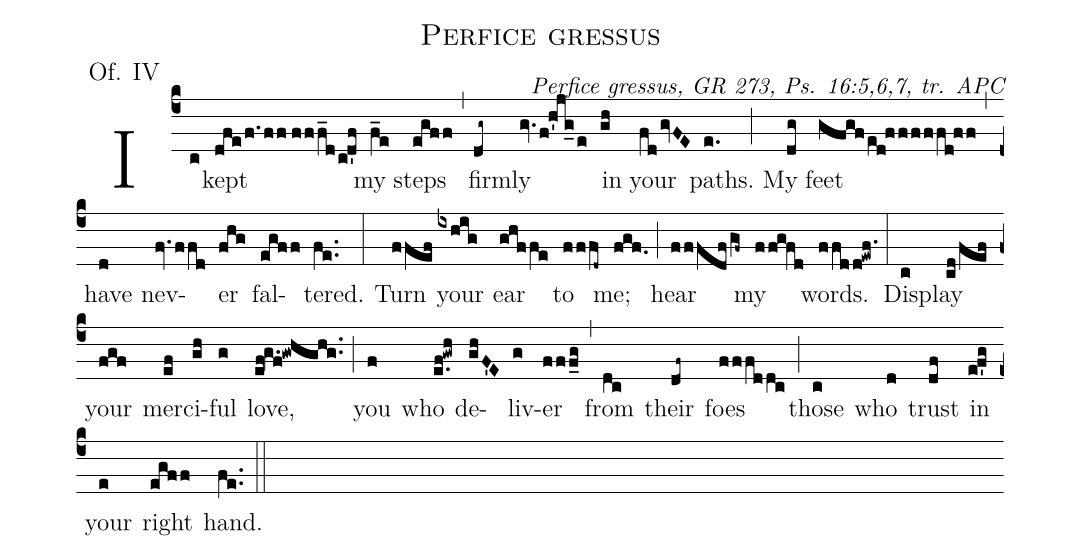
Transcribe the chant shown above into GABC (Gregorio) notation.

name: Perfice gressus;
office-part: Offertorium;
mode: 4;
annotation:Of. IV;
commentary:Perfice gressus, GR 273, Ps. 16:5,6,7, tr. APC;
%%
(c4)I(c) kept(dfe/f.ff//fff_dcd'f) my(f_e) steps(egff) (,)
firm(dg~)ly(gv.f!h'jg_[oh:h]e) in(gh) your(fdgvFE) paths.(e.) (;)
My(dg) feet(gfgfed!fffffd!ff) (,)
have(d) nev(fv.ffd)er(fhg) fal(egff)tered.(fe..) (:)
Turn(ffef) your(ixhig) ear(ghffe) to(fffd~) me;(fgf.) (;)
hear(fffdfgf~) my(ff!g!fd) words.(ffdd!ewf.) (:)
Dis(c)play(cd/fef) your(fgf) mer(ef)ci(gh)ful(g) love,(ef!g.f!gwhghg..) (;)
you(f) who(e.f!gwh) de(ghF'E)liv(g)er(fff_g) (,) from(dc) their(df~) foes(fffddc) (;)
those(c) who(d) trust(df) in(ef'g) your(e) right(egff) hand.(fe..) (::)
